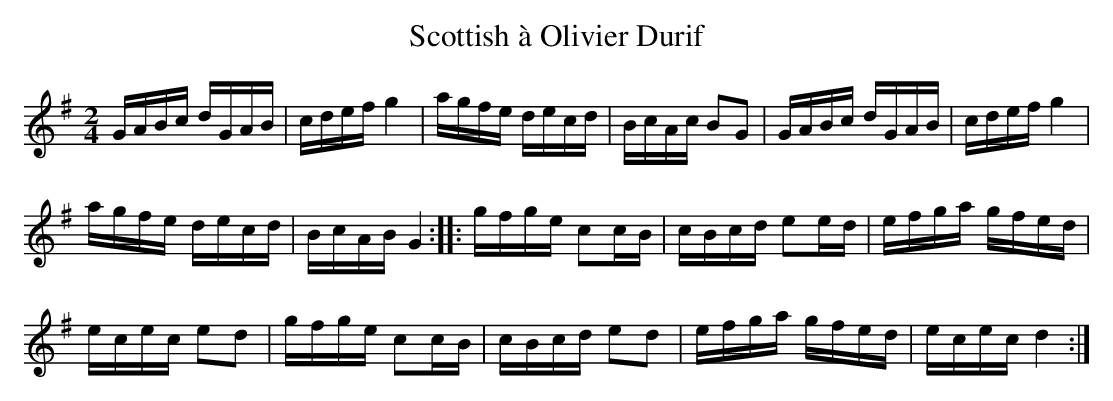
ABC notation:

X:1
T:Scottish à Olivier Durif
M:2/4
L:1/16
K:G
GABc dGAB|cdef g4|agfe decd|\
BcAc B2G2|GABc dGAB|cdef g4|
agfe decd|BcAB G4::gfge c2cB|\
cBcd e2ed|efga gfed|
ecec e2d2|gfge c2cB|cBcd e2d2|\
efga gfed|ecec d4:|
